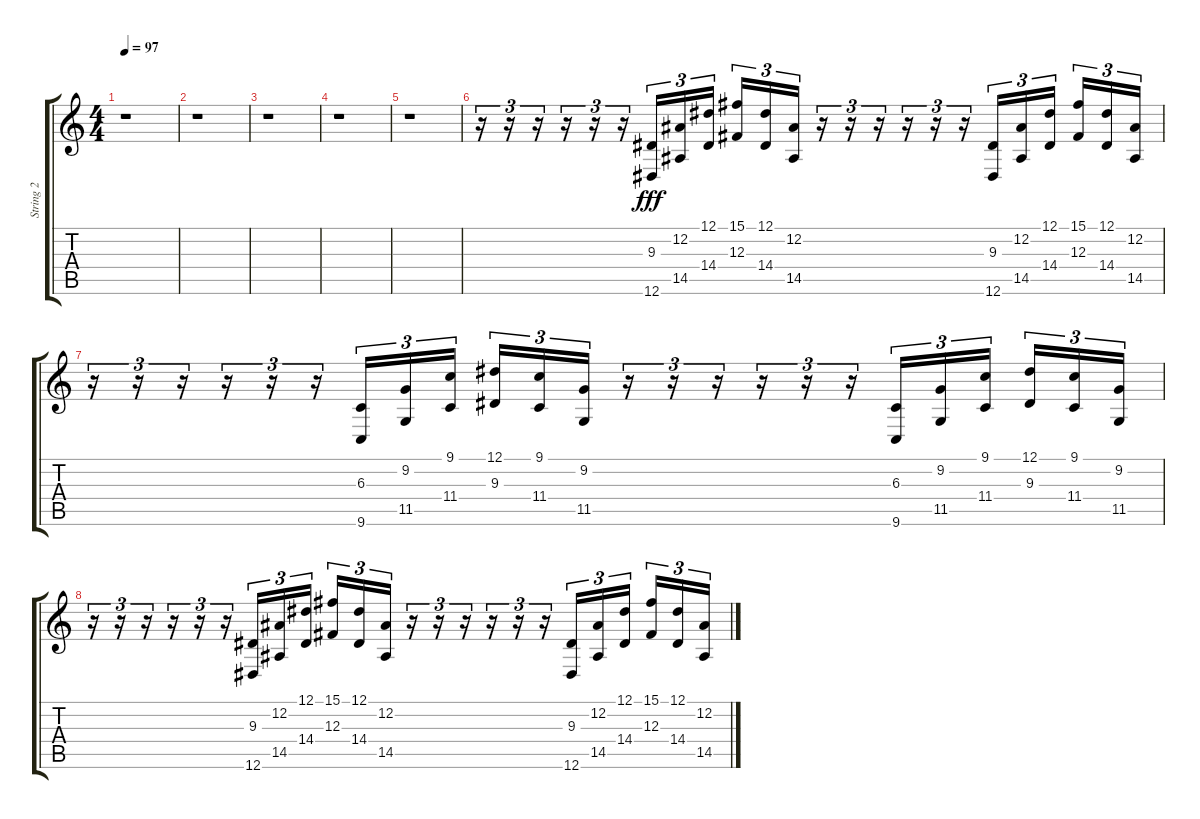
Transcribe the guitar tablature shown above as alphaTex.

\track ("String 2" "String 2") {instrument stringensemble1}
\staff {score tabs}
\tuning (Eb4 Bb3 Gb3 Db3 Ab2 Eb2) {hide}
\ts (4 4)
\tempo 97
\clef g2
\ks c
r.1{dy fff} |
r.1 |
r.1 |
r.1 |
r.1 |
r.16{tu (3 2)} r.16{tu (3 2)} r.16{tu (3 2)} r.16{tu (3 2)} r.16{tu (3 2)} r.16{tu (3 2)} (9.3 12.6).16{tu (3 2) balance 12 instrument orchestralharp} (12.2 14.5).16{tu (3 2)} (12.1 14.4).16{tu (3 2)} (15.1 12.3).16{tu (3 2)} (12.1 14.4).16{tu (3 2)} (12.2 14.5).16{tu (3 2)} r.16{tu (3 2)} r.16{tu (3 2)} r.16{tu (3 2)} r.16{tu (3 2)} r.16{tu (3 2)} r.16{tu (3 2)} (9.3 12.6).16{tu (3 2)} (12.2 14.5).16{tu (3 2)} (12.1 14.4).16{tu (3 2)} (15.1 12.3).16{tu (3 2)} (12.1 14.4).16{tu (3 2)} (12.2 14.5).16{tu (3 2)} |
r.16{tu (3 2)} r.16{tu (3 2)} r.16{tu (3 2)} r.16{tu (3 2)} r.16{tu (3 2)} r.16{tu (3 2)} (6.3 9.6).16{tu (3 2)} (9.2 11.5).16{tu (3 2)} (9.1 11.4).16{tu (3 2)} (12.1 9.3).16{tu (3 2)} (9.1 11.4).16{tu (3 2)} (9.2 11.5).16{tu (3 2)} r.16{tu (3 2)} r.16{tu (3 2)} r.16{tu (3 2)} r.16{tu (3 2)} r.16{tu (3 2)} r.16{tu (3 2)} (6.3 9.6).16{tu (3 2)} (9.2 11.5).16{tu (3 2)} (9.1 11.4).16{tu (3 2)} (12.1 9.3).16{tu (3 2)} (9.1 11.4).16{tu (3 2)} (9.2 11.5).16{tu (3 2)} |
r.16{tu (3 2)} r.16{tu (3 2)} r.16{tu (3 2)} r.16{tu (3 2)} r.16{tu (3 2)} r.16{tu (3 2)} (9.3 12.6).16{tu (3 2)} (12.2 14.5).16{tu (3 2)} (12.1 14.4).16{tu (3 2)} (15.1 12.3).16{tu (3 2)} (12.1 14.4).16{tu (3 2)} (12.2 14.5).16{tu (3 2)} r.16{tu (3 2)} r.16{tu (3 2)} r.16{tu (3 2)} r.16{tu (3 2)} r.16{tu (3 2)} r.16{tu (3 2)} (9.3 12.6).16{tu (3 2)} (12.2 14.5).16{tu (3 2)} (12.1 14.4).16{tu (3 2)} (15.1 12.3).16{tu (3 2)} (12.1 14.4).16{tu (3 2)} (12.2 14.5).16{tu (3 2)}
